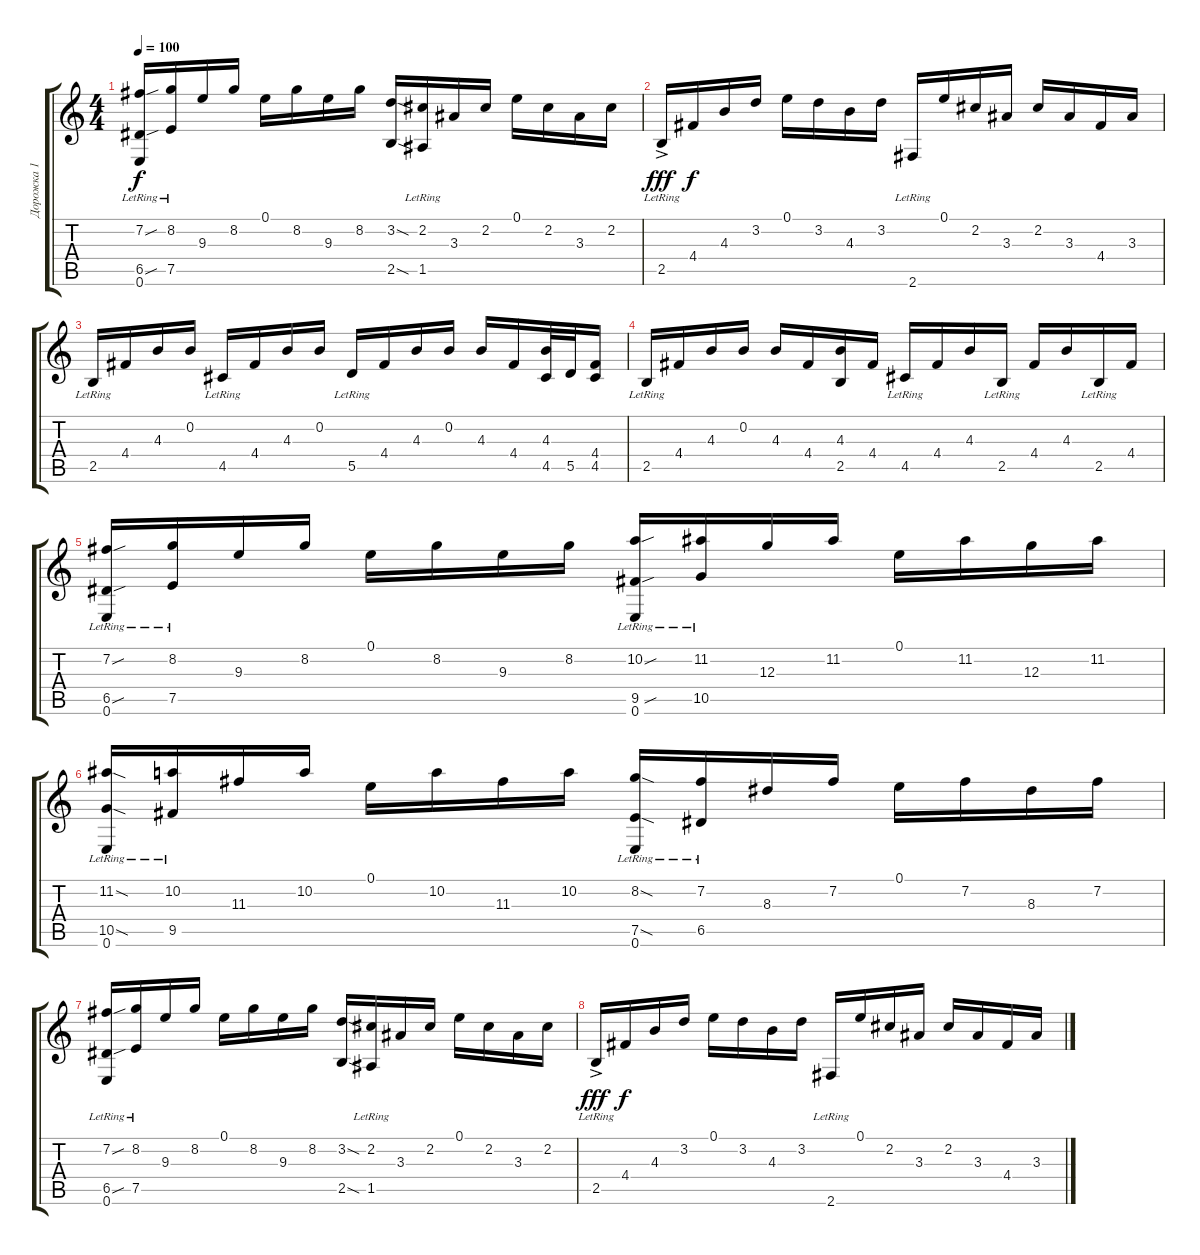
\track ("Дорожка 1" "Дорожка 1") {instrument acousticguitarnylon}
\staff {score tabs}
\tuning (E4 B3 G3 D3 A2 E2) {hide}
\ts (4 4)
\tempo 100
\clef g2
\ks c
(7.2{sou} 6.5{sou} 0.6{lr}).16{dy f} (8.2{lr} 7.5{lr}).16 9.3.16 8.2.16 0.1.16 8.2.16 9.3.16 8.2.16 (3.2{sod} 2.5{sod}).16 (2.2{lr} 1.5{lr}).16 3.3.16 2.2.16 0.1.16 2.2.16 3.3.16 2.2.16 |
2.5{ac lr}.16{dy fff} 4.4.16{dy f} 4.3.16 3.2.16 0.1.16 3.2.16 4.3.16 3.2.16 2.6{lr}.16 0.1.16 2.2.16 3.3.16 2.2.16 3.3.16 4.4.16 3.3.16 |
2.5{lr}.16 4.4.16 4.3.16 0.2.16 4.5{lr}.16 4.4.16 4.3.16 0.2.16 5.5{lr}.16 4.4.16 4.3.16 0.2.16 4.3.16 4.4.16 (4.3 4.5).32 5.5.32 (4.4 4.5).16 |
2.5{lr}.16 4.4.16 4.3.16 0.2.16 4.3.16 4.4.16 (4.3 2.5).16 4.4.16 4.5{lr}.16 4.4.16 4.3.16 2.5{lr}.16 4.4.16 4.3.16 2.5{lr}.16 4.4.16 |
(7.2{sou} 6.5{sou} 0.6{lr}).16 (8.2{lr} 7.5{lr}).16 9.3.16 8.2.16 0.1.16 8.2.16 9.3.16 8.2.16 (10.2{sou} 9.5{sou} 0.6{lr}).16 (11.2{lr} 10.5{lr}).16 12.3.16 11.2.16 0.1.16 11.2.16 12.3.16 11.2.16 |
(11.2{sod} 10.5{sod} 0.6{lr}).16 (10.2{lr} 9.5{lr}).16 11.3.16 10.2.16 0.1.16 10.2.16 11.3.16 10.2.16 (8.2{sod} 7.5{sod} 0.6{lr}).16 (7.2{lr} 6.5{lr}).16 8.3.16 7.2.16 0.1.16 7.2.16 8.3.16 7.2.16 |
(7.2{sou} 6.5{sou} 0.6{lr}).16 (8.2{lr} 7.5{lr}).16 9.3.16 8.2.16 0.1.16 8.2.16 9.3.16 8.2.16 (3.2{sod} 2.5{sod}).16 (2.2{lr} 1.5{lr}).16 3.3.16 2.2.16 0.1.16 2.2.16 3.3.16 2.2.16 |
2.5{ac lr}.16{dy fff} 4.4.16{dy f} 4.3.16 3.2.16 0.1.16 3.2.16 4.3.16 3.2.16 2.6{lr}.16 0.1.16 2.2.16 3.3.16 2.2.16 3.3.16 4.4.16 3.3.16
